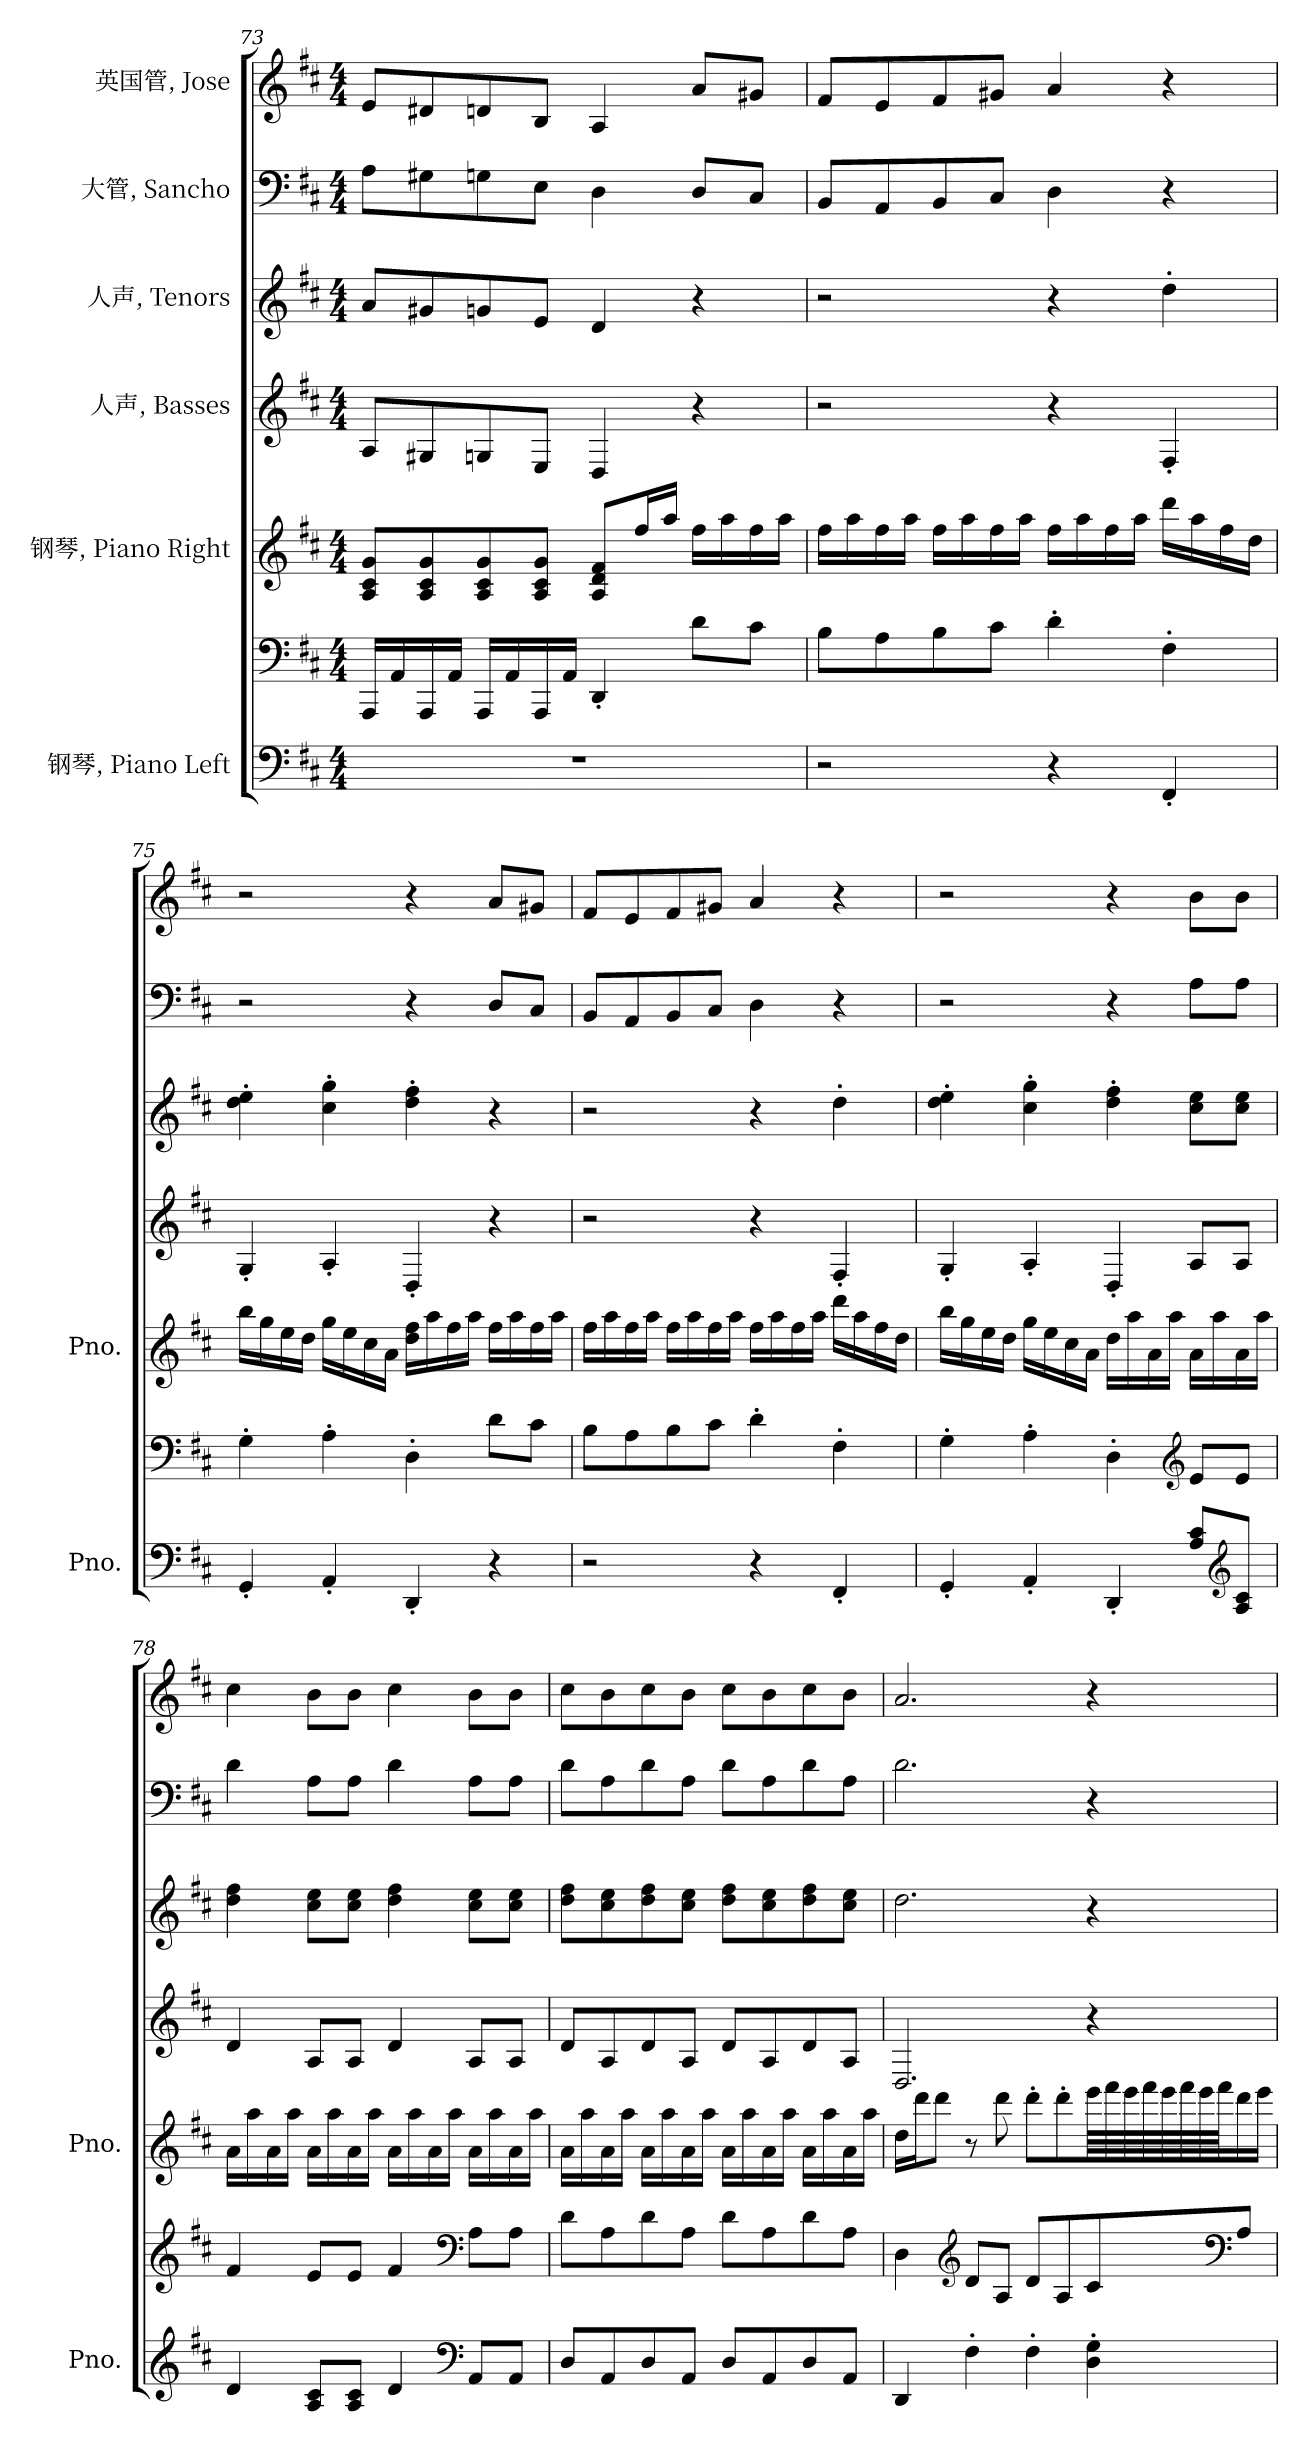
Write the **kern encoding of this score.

**kern	**kern	**kern	**kern	**kern	**kern	**kern
*part6	*part6	*part5	*part4	*part3	*part2	*part1
*staff7	*staff6	*staff5	*staff4	*staff3	*staff2	*staff1
*I"钢琴, Piano Left	*	*I"钢琴, Piano Right	*I"人声, Basses	*I"人声, Tenors	*I"大管, Sancho	*I"英国管, Jose
*I'Pno.	*	*I'Pno.	*	*	*	*
!!LO:PB:g=z
*clefF4	*clefF4	*clefG2	*clefG2	*clefG2	*clefF4	*clefG2
*	*	*	*	*	*	*ITrd4c7
*k[f#c#]	*k[f#c#]	*k[f#c#]	*k[f#c#]	*k[f#c#]	*k[f#c#]	*k[f#]
*M4/4	*M4/4	*M4/4	*M4/4	*M4/4	*M4/4	*M4/4
=73	=73	=73	=73	=73	=73	=73
1r	16AAA/LL	8A/ 8c#/ 8g/L	8A/L	8a/L	8A\L	8A/L
.	16AA/	.	.	.	.	.
.	16AAA/	8A/ 8c#/ 8g/	8G#X/	8g#X/	8G#X\	8G#X/
.	16AA/JJ	.	.	.	.	.
.	16AAA/LL	8A/ 8c#/ 8g/	8Gn/	8gn/	8Gn\	8Gn/
.	16AA/	.	.	.	.	.
.	16AAA/	8A/ 8c#/ 8g/J	8E/J	8e/J	8E\J	8E/J
.	16AA/JJ	.	.	.	.	.
.	4DD'/	8A/ 8d/ 8f#/L	4D/	4d/	4D\	4D/
.	.	16ff#/L	.	.	.	.
.	.	16aa/JJ	.	.	.	.
.	8d\L	16ff#\LL	4r	4r	8D/L	8d/L
.	.	16aa\	.	.	.	.
.	8c#\J	16ff#\	.	.	8C#/J	8c#X/J
.	.	16aa\JJ	.	.	.	.
=74	=74	=74	=74	=74	=74	=74
2r	8B\L	16ff#\LL	2r	2r	8BB/L	8B/L
.	.	16aa\	.	.	.	.
.	8A\	16ff#\	.	.	8AA/	8A/
.	.	16aa\JJ	.	.	.	.
.	8B\	16ff#\LL	.	.	8BB/	8B/
.	.	16aa\	.	.	.	.
.	8c#\J	16ff#\	.	.	8C#/J	8c#X/J
.	.	16aa\JJ	.	.	.	.
4r	4d'\	16ff#\LL	4r	4r	4D\	4d/
.	.	16aa\	.	.	.	.
.	.	16ff#\	.	.	.	.
.	.	16aa\JJ	.	.	.	.
4FF#'/	4F#'\	16ddd\LL	4F#'/	4dd'\	4r	4r
.	.	16aa\	.	.	.	.
.	.	16ff#\	.	.	.	.
.	.	16dd\JJ	.	.	.	.
!!LO:PB:g=z
=75	=75	=75	=75	=75	=75	=75
4GG'/	4G'\	16bb\LL	4G'/	4dd\' 4ee\'	2r	2r
.	.	16gg\	.	.	.	.
.	.	16ee\	.	.	.	.
.	.	16dd\JJ	.	.	.	.
4AA'/	4A'\	16gg\LL	4A'/	4cc#\' 4gg\'	.	.
.	.	16ee\	.	.	.	.
.	.	16cc#\	.	.	.	.
.	.	16a\JJ	.	.	.	.
4DD'/	4D'\	16dd\ 16ff#\LL	4D'/	4dd\' 4ff#\'	4r	4r
.	.	16aa\	.	.	.	.
.	.	16ff#\	.	.	.	.
.	.	16aa\JJ	.	.	.	.
4r	8d\L	16ff#\LL	4r	4r	8D/L	8d/L
.	.	16aa\	.	.	.	.
.	8c#\J	16ff#\	.	.	8C#/J	8c#X/J
.	.	16aa\JJ	.	.	.	.
=76	=76	=76	=76	=76	=76	=76
2r	8B\L	16ff#\LL	2r	2r	8BB/L	8B/L
.	.	16aa\	.	.	.	.
.	8A\	16ff#\	.	.	8AA/	8A/
.	.	16aa\JJ	.	.	.	.
.	8B\	16ff#\LL	.	.	8BB/	8B/
.	.	16aa\	.	.	.	.
.	8c#\J	16ff#\	.	.	8C#/J	8c#X/J
.	.	16aa\JJ	.	.	.	.
4r	4d'\	16ff#\LL	4r	4r	4D\	4d/
.	.	16aa\	.	.	.	.
.	.	16ff#\	.	.	.	.
.	.	16aa\JJ	.	.	.	.
4FF#'/	4F#'\	16ddd\LL	4F#'/	4dd'\	4r	4r
.	.	16aa\	.	.	.	.
.	.	16ff#\	.	.	.	.
.	.	16dd\JJ	.	.	.	.
!!LO:PB:g=z
=77	=77	=77	=77	=77	=77	=77
4GG'/	4G'\	16bb\LL	4G'/	4dd\' 4ee\'	2r	2r
.	.	16gg\	.	.	.	.
.	.	16ee\	.	.	.	.
.	.	16dd\JJ	.	.	.	.
4AA'/	4A'\	16gg\LL	4A'/	4cc#\' 4gg\'	.	.
.	.	16ee\	.	.	.	.
.	.	16cc#\	.	.	.	.
.	.	16a\JJ	.	.	.	.
4DD'/	4D'\	16dd\LL	4D'/	4dd\' 4ff#\'	4r	4r
.	.	16aa\	.	.	.	.
.	.	16a\	.	.	.	.
.	.	16aa\JJ	.	.	.	.
*	*clefG2	*	*	*	*	*
8A/ 8c#/L	8e/L	16a\LL	8A/L	8cc#\ 8ee\L	8A\L	8e\L
.	.	16aa\	.	.	.	.
*clefG2	*	*	*	*	*	*
8A/ 8c#/J	8e/J	16a\	8A/J	8cc#\ 8ee\J	8A\J	8e\J
.	.	16aa\JJ	.	.	.	.
=78	=78	=78	=78	=78	=78	=78
4d/	4f#/	16a\LL	4d/	4dd\ 4ff#\	4d\	4f#\
.	.	16aa\	.	.	.	.
.	.	16a\	.	.	.	.
.	.	16aa\JJ	.	.	.	.
8A/ 8c#/L	8e/L	16a\LL	8A/L	8cc#\ 8ee\L	8A\L	8e\L
.	.	16aa\	.	.	.	.
8A/ 8c#/J	8e/J	16a\	8A/J	8cc#\ 8ee\J	8A\J	8e\J
.	.	16aa\JJ	.	.	.	.
4d/	4f#/	16a\LL	4d/	4dd\ 4ff#\	4d\	4f#\
.	.	16aa\	.	.	.	.
.	.	16a\	.	.	.	.
.	.	16aa\JJ	.	.	.	.
*clefF4	*clefF4	*	*	*	*	*
8AA/L	8A\L	16a\LL	8A/L	8cc#\ 8ee\L	8A\L	8e\L
.	.	16aa\	.	.	.	.
8AA/J	8A\J	16a\	8A/J	8cc#\ 8ee\J	8A\J	8e\J
.	.	16aa\JJ	.	.	.	.
!!LO:PB:g=z
=79	=79	=79	=79	=79	=79	=79
8D/L	8d\L	16a\LL	8d/L	8dd\ 8ff#\L	8d\L	8f#\L
.	.	16aa\	.	.	.	.
8AA/	8A\	16a\	8A/	8cc#\ 8ee\	8A\	8e\
.	.	16aa\JJ	.	.	.	.
8D/	8d\	16a\LL	8d/	8dd\ 8ff#\	8d\	8f#\
.	.	16aa\	.	.	.	.
8AA/J	8A\J	16a\	8A/J	8cc#\ 8ee\J	8A\J	8e\J
.	.	16aa\JJ	.	.	.	.
8D/L	8d\L	16a\LL	8d/L	8dd\ 8ff#\L	8d\L	8f#\L
.	.	16aa\	.	.	.	.
8AA/	8A\	16a\	8A/	8cc#\ 8ee\	8A\	8e\
.	.	16aa\JJ	.	.	.	.
8D/	8d\	16a\LL	8d/	8dd\ 8ff#\	8d\	8f#\
.	.	16aa\	.	.	.	.
8AA/J	8A\J	16a\	8A/J	8cc#\ 8ee\J	8A\J	8e\J
.	.	16aa\JJ	.	.	.	.
=80	=80	=80	=80	=80	=80	=80
4DD/	4D\	16dd\LL	2.D/	2.dd\	2.d\	2.d/
.	.	16ddd\J	.	.	.	.
.	.	8ddd\J	.	.	.	.
*	*clefG2	*	*	*	*	*
4F#'\	8d/L	8r	.	.	.	.
.	8A/J	8ddd\	.	.	.	.
4F#'\	8d/L	8ddd'\L	.	.	.	.
.	8A/	8ddd'\	.	.	.	.
4D\' 4G\'	8c#/	64eee\LLL	4r	4r	4r	4r
.	.	64fff#\	.	.	.	.
.	.	64eee\	.	.	.	.
.	.	64fff#\	.	.	.	.
.	.	64eee\	.	.	.	.
.	.	64fff#\	.	.	.	.
.	.	64eee\	.	.	.	.
.	.	64fff#\JJ	.	.	.	.
*	*clefF4	*	*	*	*	*
.	8A/J	16ddd\	.	.	.	.
.	.	16eee\JJ	.	.	.	.
=	=	=	=	=	=	=
*-	*-	*-	*-	*-	*-	*-
